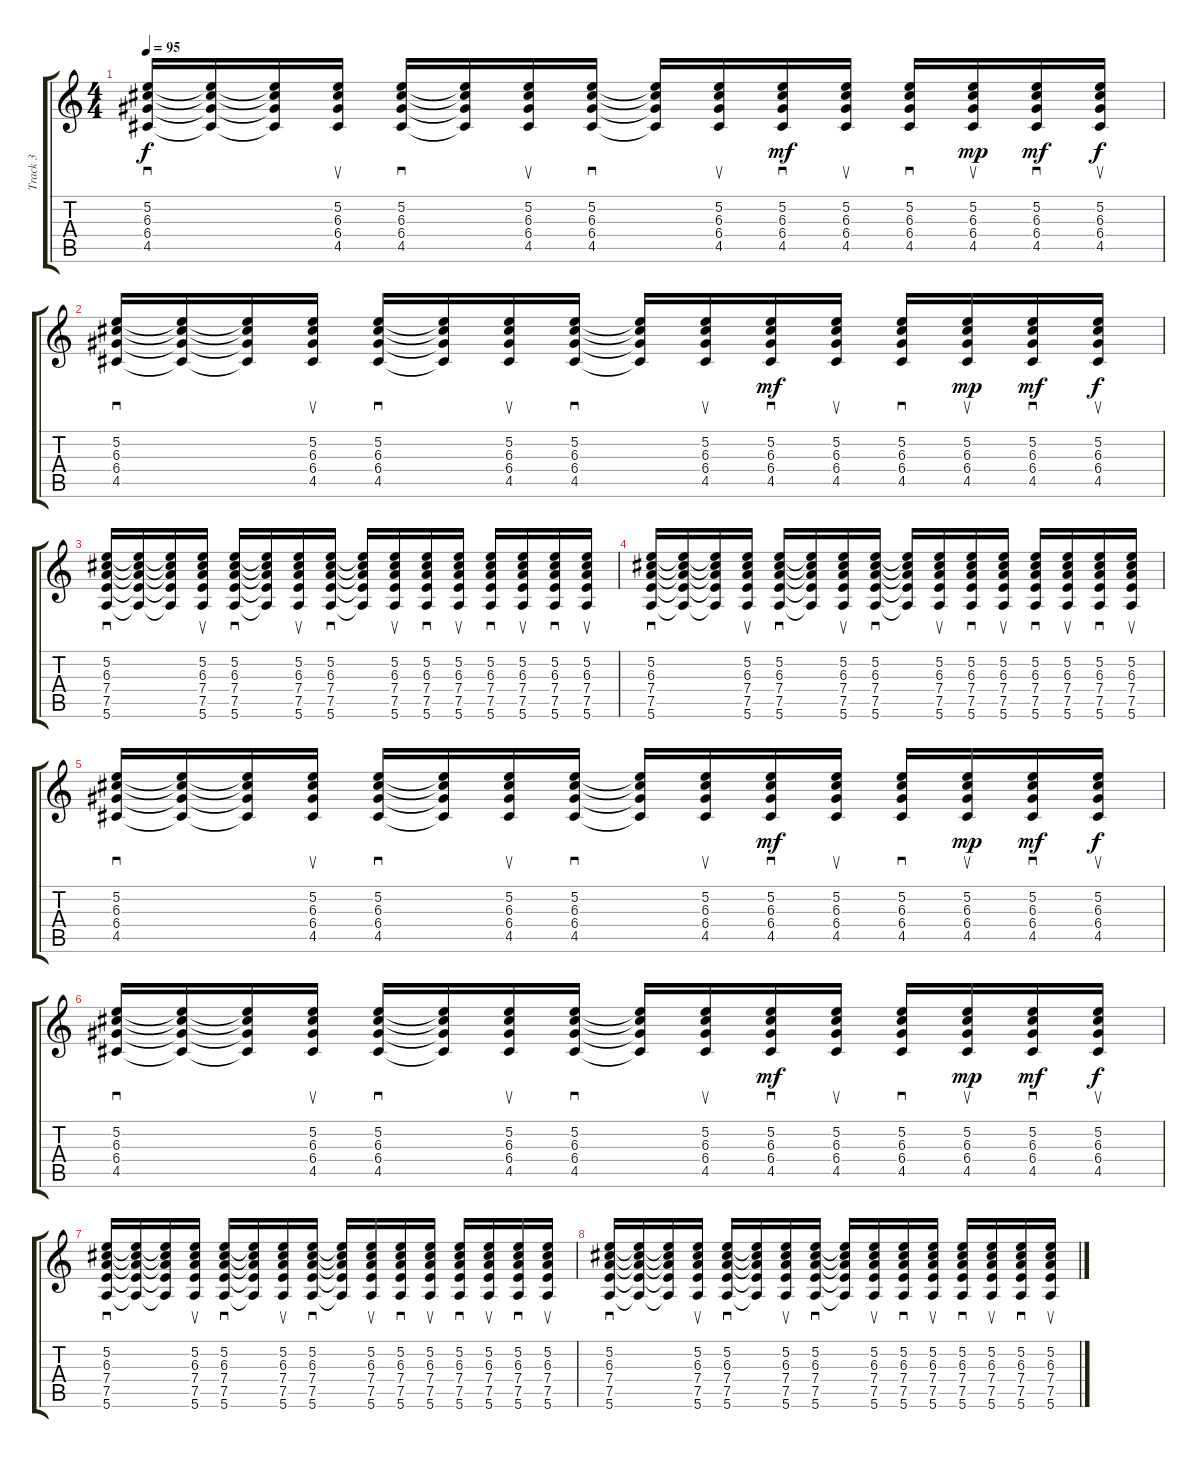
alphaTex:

\track ("Track 3" "Track 3") {instrument electricguitarjazz}
\staff {score tabs}
\tuning (E4 B3 G3 D3 A2 E2) {hide}
\ts (4 4)
\tempo 95
\clef g2
\ks c
(5.2 6.3 6.4 4.5).16{sd dy f} (5.2{t} 6.3{t} 6.4{t} 4.5{t}).16 (5.2{t} 6.3{t} 6.4{t} 4.5{t}).16 (5.2 6.3 6.4 4.5).16{su} (5.2 6.3 6.4 4.5).16{sd} (5.2{t} 6.3{t} 6.4{t} 4.5{t}).16 (5.2 6.3 6.4 4.5).16{su} (5.2 6.3 6.4 4.5).16{sd} (5.2{t} 6.3{t} 6.4{t} 4.5{t}).16 (5.2 6.3 6.4 4.5).16{su} (5.2 6.3 6.4 4.5).16{sd dy mf} (5.2 6.3 6.4 4.5).16{su} (5.2 6.3 6.4 4.5).16{sd} (5.2 6.3 6.4 4.5).16{su dy mp} (5.2 6.3 6.4 4.5).16{sd dy mf} (5.2 6.3 6.4 4.5).16{su dy f} |
(5.2 6.3 6.4 4.5).16{sd} (5.2{t} 6.3{t} 6.4{t} 4.5{t}).16 (5.2{t} 6.3{t} 6.4{t} 4.5{t}).16 (5.2 6.3 6.4 4.5).16{su} (5.2 6.3 6.4 4.5).16{sd} (5.2{t} 6.3{t} 6.4{t} 4.5{t}).16 (5.2 6.3 6.4 4.5).16{su} (5.2 6.3 6.4 4.5).16{sd} (5.2{t} 6.3{t} 6.4{t} 4.5{t}).16 (5.2 6.3 6.4 4.5).16{su} (5.2 6.3 6.4 4.5).16{sd dy mf} (5.2 6.3 6.4 4.5).16{su} (5.2 6.3 6.4 4.5).16{sd} (5.2 6.3 6.4 4.5).16{su dy mp} (5.2 6.3 6.4 4.5).16{sd dy mf} (5.2 6.3 6.4 4.5).16{su dy f} |
(5.2 6.3 7.4 7.5 5.6).16{sd} (5.2{t} 6.3{t} 7.4{t} 7.5{t} 5.6{t}).16 (5.2{t} 6.3{t} 7.4{t} 7.5{t} 5.6{t}).16 (5.2 6.3 7.4 7.5 5.6).16{su} (5.2 6.3 7.4 7.5 5.6).16{sd} (5.2{t} 6.3{t} 7.4{t} 7.5{t} 5.6{t}).16 (5.2 6.3 7.4 7.5 5.6).16{su} (5.2 6.3 7.4 7.5 5.6).16{sd} (5.2{t} 6.3{t} 7.4{t} 7.5{t} 5.6{t}).16 (5.2 6.3 7.4 7.5 5.6).16{su} (5.2 6.3 7.4 7.5 5.6).16{sd} (5.2 6.3 7.4 7.5 5.6).16{su} (5.2 6.3 7.4 7.5 5.6).16{sd} (5.2 6.3 7.4 7.5 5.6).16{su} (5.2 6.3 7.4 7.5 5.6).16{sd} (5.2 6.3 7.4 7.5 5.6).16{su} |
(5.2 6.3 7.4 7.5 5.6).16{sd} (5.2{t} 6.3{t} 7.4{t} 7.5{t} 5.6{t}).16 (5.2{t} 6.3{t} 7.4{t} 7.5{t} 5.6{t}).16 (5.2 6.3 7.4 7.5 5.6).16{su} (5.2 6.3 7.4 7.5 5.6).16{sd} (5.2{t} 6.3{t} 7.4{t} 7.5{t} 5.6{t}).16 (5.2 6.3 7.4 7.5 5.6).16{su} (5.2 6.3 7.4 7.5 5.6).16{sd} (5.2{t} 6.3{t} 7.4{t} 7.5{t} 5.6{t}).16 (5.2 6.3 7.4 7.5 5.6).16{su} (5.2 6.3 7.4 7.5 5.6).16{sd} (5.2 6.3 7.4 7.5 5.6).16{su} (5.2 6.3 7.4 7.5 5.6).16{sd} (5.2 6.3 7.4 7.5 5.6).16{su} (5.2 6.3 7.4 7.5 5.6).16{sd} (5.2 6.3 7.4 7.5 5.6).16{su} |
(5.2 6.3 6.4 4.5).16{sd} (5.2{t} 6.3{t} 6.4{t} 4.5{t}).16 (5.2{t} 6.3{t} 6.4{t} 4.5{t}).16 (5.2 6.3 6.4 4.5).16{su} (5.2 6.3 6.4 4.5).16{sd} (5.2{t} 6.3{t} 6.4{t} 4.5{t}).16 (5.2 6.3 6.4 4.5).16{su} (5.2 6.3 6.4 4.5).16{sd} (5.2{t} 6.3{t} 6.4{t} 4.5{t}).16 (5.2 6.3 6.4 4.5).16{su} (5.2 6.3 6.4 4.5).16{sd dy mf} (5.2 6.3 6.4 4.5).16{su} (5.2 6.3 6.4 4.5).16{sd} (5.2 6.3 6.4 4.5).16{su dy mp} (5.2 6.3 6.4 4.5).16{sd dy mf} (5.2 6.3 6.4 4.5).16{su dy f} |
(5.2 6.3 6.4 4.5).16{sd} (5.2{t} 6.3{t} 6.4{t} 4.5{t}).16 (5.2{t} 6.3{t} 6.4{t} 4.5{t}).16 (5.2 6.3 6.4 4.5).16{su} (5.2 6.3 6.4 4.5).16{sd} (5.2{t} 6.3{t} 6.4{t} 4.5{t}).16 (5.2 6.3 6.4 4.5).16{su} (5.2 6.3 6.4 4.5).16{sd} (5.2{t} 6.3{t} 6.4{t} 4.5{t}).16 (5.2 6.3 6.4 4.5).16{su} (5.2 6.3 6.4 4.5).16{sd dy mf} (5.2 6.3 6.4 4.5).16{su} (5.2 6.3 6.4 4.5).16{sd} (5.2 6.3 6.4 4.5).16{su dy mp} (5.2 6.3 6.4 4.5).16{sd dy mf} (5.2 6.3 6.4 4.5).16{su dy f} |
(5.2 6.3 7.4 7.5 5.6).16{sd} (5.2{t} 6.3{t} 7.4{t} 7.5{t} 5.6{t}).16 (5.2{t} 6.3{t} 7.4{t} 7.5{t} 5.6{t}).16 (5.2 6.3 7.4 7.5 5.6).16{su} (5.2 6.3 7.4 7.5 5.6).16{sd} (5.2{t} 6.3{t} 7.4{t} 7.5{t} 5.6{t}).16 (5.2 6.3 7.4 7.5 5.6).16{su} (5.2 6.3 7.4 7.5 5.6).16{sd} (5.2{t} 6.3{t} 7.4{t} 7.5{t} 5.6{t}).16 (5.2 6.3 7.4 7.5 5.6).16{su} (5.2 6.3 7.4 7.5 5.6).16{sd} (5.2 6.3 7.4 7.5 5.6).16{su} (5.2 6.3 7.4 7.5 5.6).16{sd} (5.2 6.3 7.4 7.5 5.6).16{su} (5.2 6.3 7.4 7.5 5.6).16{sd} (5.2 6.3 7.4 7.5 5.6).16{su} |
(5.2 6.3 7.4 7.5 5.6).16{sd} (5.2{t} 6.3{t} 7.4{t} 7.5{t} 5.6{t}).16 (5.2{t} 6.3{t} 7.4{t} 7.5{t} 5.6{t}).16 (5.2 6.3 7.4 7.5 5.6).16{su} (5.2 6.3 7.4 7.5 5.6).16{sd} (5.2{t} 6.3{t} 7.4{t} 7.5{t} 5.6{t}).16 (5.2 6.3 7.4 7.5 5.6).16{su} (5.2 6.3 7.4 7.5 5.6).16{sd} (5.2{t} 6.3{t} 7.4{t} 7.5{t} 5.6{t}).16 (5.2 6.3 7.4 7.5 5.6).16{su} (5.2 6.3 7.4 7.5 5.6).16{sd} (5.2 6.3 7.4 7.5 5.6).16{su} (5.2 6.3 7.4 7.5 5.6).16{sd} (5.2 6.3 7.4 7.5 5.6).16{su} (5.2 6.3 7.4 7.5 5.6).16{sd} (5.2 6.3 7.4 7.5 5.6).16{su}
